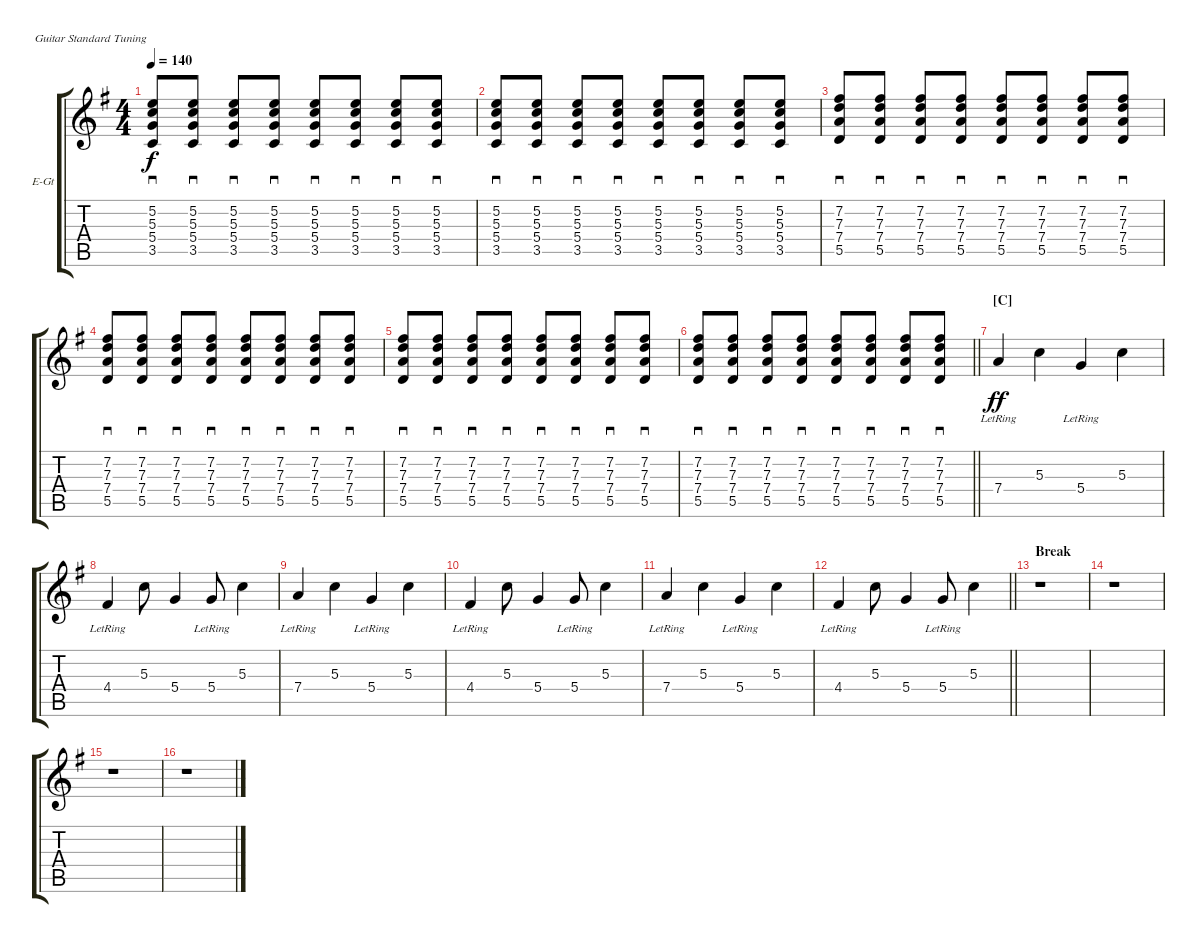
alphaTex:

\bracketExtendMode groupsimilarinstruments
\firstSystemTrackNameOrientation horizontal
\otherSystemsTrackNameOrientation horizontal
\track ("Albert Hammond Jr." "E-Gt") {instrument overdrivenguitar}
\staff {score tabs}
\tuning (E4 B3 G3 D3 A2 E2)
\ts (4 4)
\tempo 140
\clef g2
\ks g
(5.2 5.3 5.4 3.5).8{sd dy f} (5.2 5.3 5.4 3.5).8{sd} (5.2 5.3 5.4 3.5).8{sd} (5.2 5.3 5.4 3.5).8{sd} (5.2 5.3 5.4 3.5).8{sd} (5.2 5.3 5.4 3.5).8{sd} (5.2 5.3 5.4 3.5).8{sd} (5.2 5.3 5.4 3.5).8{sd} |
(5.2 5.3 5.4 3.5).8{sd} (5.2 5.3 5.4 3.5).8{sd} (5.2 5.3 5.4 3.5).8{sd} (5.2 5.3 5.4 3.5).8{sd} (5.2 5.3 5.4 3.5).8{sd} (5.2 5.3 5.4 3.5).8{sd} (5.2 5.3 5.4 3.5).8{sd} (5.2 5.3 5.4 3.5).8{sd} |
(7.2 7.3 7.4 5.5).8{sd} (7.2 7.3 7.4 5.5).8{sd} (7.2 7.3 7.4 5.5).8{sd} (7.2 7.3 7.4 5.5).8{sd} (7.2 7.3 7.4 5.5).8{sd} (7.2 7.3 7.4 5.5).8{sd} (7.2 7.3 7.4 5.5).8{sd} (7.2 7.3 7.4 5.5).8{sd} |
(7.2 7.3 7.4 5.5).8{sd} (7.2 7.3 7.4 5.5).8{sd} (7.2 7.3 7.4 5.5).8{sd} (7.2 7.3 7.4 5.5).8{sd} (7.2 7.3 7.4 5.5).8{sd} (7.2 7.3 7.4 5.5).8{sd} (7.2 7.3 7.4 5.5).8{sd} (7.2 7.3 7.4 5.5).8{sd} |
(7.2 7.3 7.4 5.5).8{sd} (7.2 7.3 7.4 5.5).8{sd} (7.2 7.3 7.4 5.5).8{sd} (7.2 7.3 7.4 5.5).8{sd} (7.2 7.3 7.4 5.5).8{sd} (7.2 7.3 7.4 5.5).8{sd} (7.2 7.3 7.4 5.5).8{sd} (7.2 7.3 7.4 5.5).8{sd} |
\barLineRight lightlight
(7.2 7.3 7.4 5.5).8{sd} (7.2 7.3 7.4 5.5).8{sd} (7.2 7.3 7.4 5.5).8{sd} (7.2 7.3 7.4 5.5).8{sd} (7.2 7.3 7.4 5.5).8{sd} (7.2 7.3 7.4 5.5).8{sd} (7.2 7.3 7.4 5.5).8{sd} (7.2 7.3 7.4 5.5).8{sd} |
\section ("C" "")
7.4{lr}.4{dy ff} 5.3.4 5.4{lr}.4 5.3.4 |
4.4{lr}.4 5.3.8 5.4.4 5.4{lr}.8 5.3.4 |
7.4{lr}.4 5.3.4 5.4{lr}.4 5.3.4 |
4.4{lr}.4 5.3.8 5.4.4 5.4{lr}.8 5.3.4 |
7.4{lr}.4 5.3.4 5.4{lr}.4 5.3.4 |
\barLineRight lightlight
4.4{lr}.4 5.3.8 5.4.4 5.4{lr}.8 5.3.4 |
\section ("" "Break")
r.1 |
r.1 |
r.1 |
r.1
